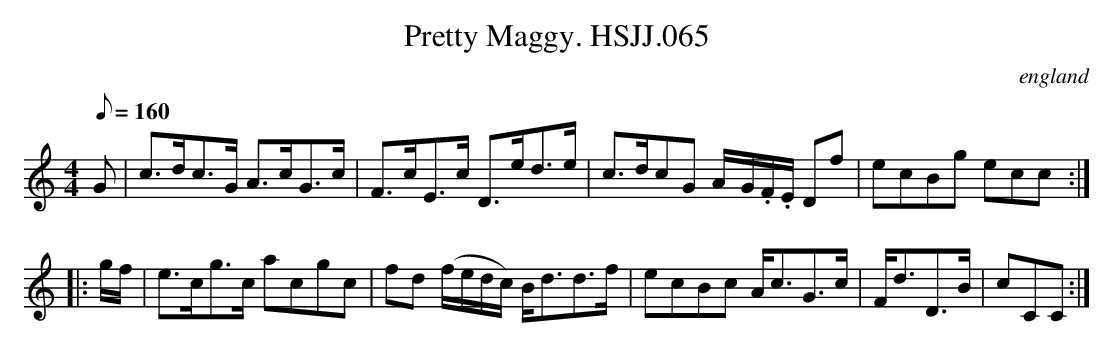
X:1
T:Pretty Maggy. HSJJ.065
O:england
M:4/4
L:1/8
Q:160
K:C
G|c>dc>G A>cG>c|F>cE>c D>ed>e|c>dcG A/-G/.F/.E/ Df|ecBg ecc:|
|:g/f/|e>cg>c acgc|fd (f/e/d/c/) B<dd>f|ecBc A<cG>c|F<dD>B|cCC:|]
